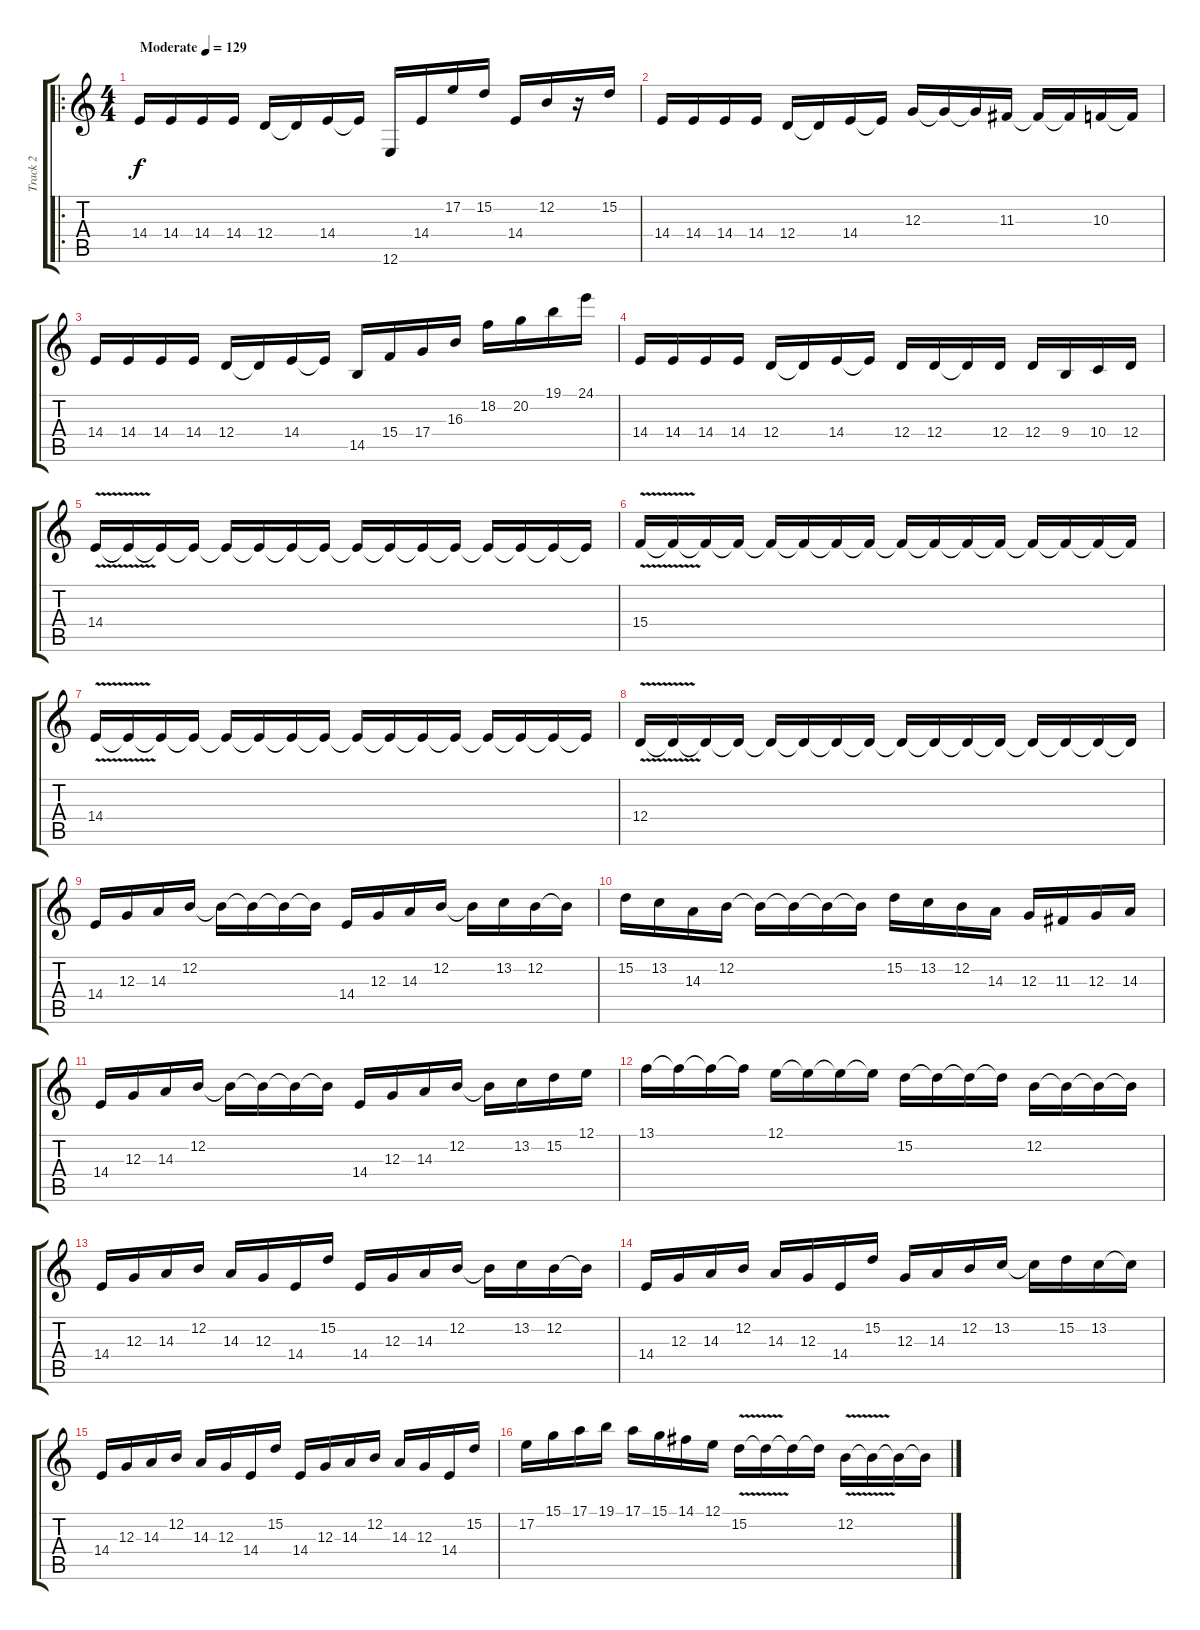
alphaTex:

\track ("Track 2" "Track 2") {instrument lead5charang}
\staff {score tabs}
\tuning (E4 B3 G3 D3 A2 E2) {hide}
\ro
\ts (4 4)
\tempo (129 "Moderate")
\clef g2
\ks c
14.4.16{dy f instrument lead5charang} 14.4.16 14.4.16 14.4.16 12.4.16 12.4{t}.16 14.4.16 14.4{t}.16 12.6.16 14.4.16 17.2.16 15.2.16 14.4.16 12.2.16 r.16 15.2.16 |
14.4.16 14.4.16 14.4.16 14.4.16 12.4.16 12.4{t}.16 14.4.16 14.4{t}.16 12.3.16 12.3{t}.16 12.3{t}.16 11.3.16 11.3{t}.16 11.3{t}.16 10.3.16 10.3{t}.16 |
14.4.16 14.4.16 14.4.16 14.4.16 12.4.16 12.4{t}.16 14.4.16 14.4{t}.16 14.5.16 15.4.16 17.4.16 16.3.16 18.2.16 20.2.16 19.1.16 24.1.16 |
14.4.16 14.4.16 14.4.16 14.4.16 12.4.16 12.4{t}.16 14.4.16 14.4{t}.16 12.4.16 12.4.16 12.4{t}.16 12.4.16 12.4.16 9.4.16 10.4.16 12.4.16 |
14.4{v}.16 14.4{t}.16 14.4{t}.16 14.4{t}.16 14.4{t}.16 14.4{t}.16 14.4{t}.16 14.4{t}.16 14.4{t}.16 14.4{t}.16 14.4{t}.16 14.4{t}.16 14.4{t}.16 14.4{t}.16 14.4{t}.16 14.4{t}.16 |
15.4{v}.16 15.4{t}.16 15.4{t}.16 15.4{t}.16 15.4{t}.16 15.4{t}.16 15.4{t}.16 15.4{t}.16 15.4{t}.16 15.4{t}.16 15.4{t}.16 15.4{t}.16 15.4{t}.16 15.4{t}.16 15.4{t}.16 15.4{t}.16 |
14.4{v}.16 14.4{t}.16 14.4{t}.16 14.4{t}.16 14.4{t}.16 14.4{t}.16 14.4{t}.16 14.4{t}.16 14.4{t}.16 14.4{t}.16 14.4{t}.16 14.4{t}.16 14.4{t}.16 14.4{t}.16 14.4{t}.16 14.4{t}.16 |
12.4{v}.16 12.4{t}.16 12.4{t}.16 12.4{t}.16 12.4{t}.16 12.4{t}.16 12.4{t}.16 12.4{t}.16 12.4{t}.16 12.4{t}.16 12.4{t}.16 12.4{t}.16 12.4{t}.16 12.4{t}.16 12.4{t}.16 12.4{t}.16 |
14.4.16 12.3.16 14.3.16 12.2.16 12.2{t}.16 12.2{t}.16 12.2{t}.16 12.2{t}.16 14.4.16 12.3.16 14.3.16 12.2.16 12.2{t}.16 13.2.16 12.2.16 12.2{t}.16 |
15.2.16 13.2.16 14.3.16 12.2.16 12.2{t}.16 12.2{t}.16 12.2{t}.16 12.2{t}.16 15.2.16 13.2.16 12.2.16 14.3.16 12.3.16 11.3.16 12.3.16 14.3.16 |
14.4.16 12.3.16 14.3.16 12.2.16 12.2{t}.16 12.2{t}.16 12.2{t}.16 12.2{t}.16 14.4.16 12.3.16 14.3.16 12.2.16 12.2{t}.16 13.2.16 15.2.16 12.1.16 |
13.1.16 13.1{t}.16 13.1{t}.16 13.1{t}.16 12.1.16 12.1{t}.16 12.1{t}.16 12.1{t}.16 15.2.16 15.2{t}.16 15.2{t}.16 15.2{t}.16 12.2.16 12.2{t}.16 12.2{t}.16 12.2{t}.16 |
14.4.16 12.3.16 14.3.16 12.2.16 14.3.16 12.3.16 14.4.16 15.2.16 14.4.16 12.3.16 14.3.16 12.2.16 12.2{t}.16 13.2.16 12.2.16 12.2{t}.16 |
14.4.16 12.3.16 14.3.16 12.2.16 14.3.16 12.3.16 14.4.16 15.2.16 12.3.16 14.3.16 12.2.16 13.2.16 13.2{t}.16 15.2.16 13.2.16 13.2{t}.16 |
14.4.16 12.3.16 14.3.16 12.2.16 14.3.16 12.3.16 14.4.16 15.2.16 14.4.16 12.3.16 14.3.16 12.2.16 14.3.16 12.3.16 14.4.16 15.2.16 |
17.2.16 15.1.16 17.1.16 19.1.16 17.1.16 15.1.16 14.1.16 12.1.16 15.2{v}.16 15.2{t}.16 15.2{t}.16 15.2{t}.16 12.2{v}.16 12.2{t}.16 12.2{t}.16 12.2{t}.16
